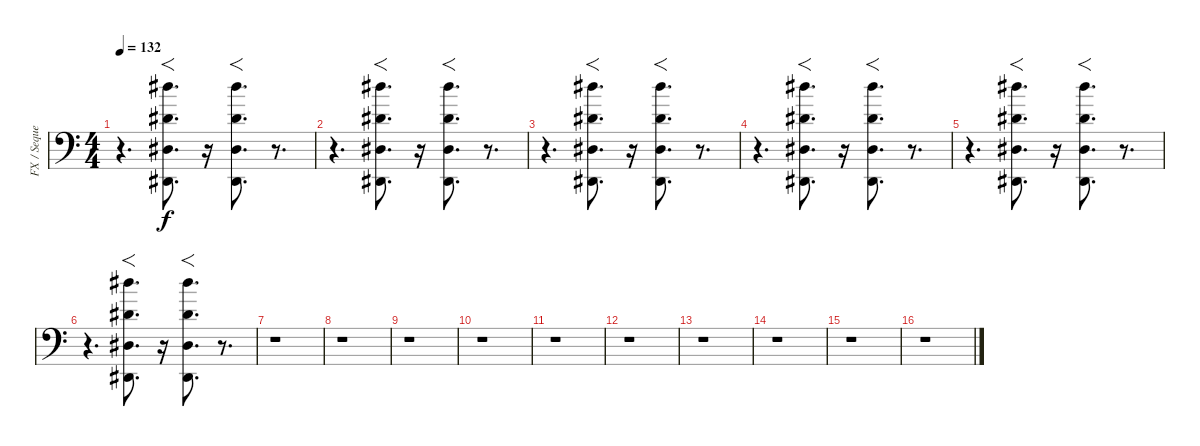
\track ("FX / Sequencer II" "FX / Seque") {instrument reversecymbal}
\staff {score}
\tuning (Eb3 Bb2 Gb2 Db2 Ab1 Eb1) {hide}
\ts (4 4)
\tempo 132
\clef f4
\ks c
r.4{d dy f} (24.1 21.3 19.5 12.6).8{f d} r.16 (24.1 21.3 19.5 12.6).8{f d} r.8{d} |
r.4{d} (24.1 21.3 19.5 12.6).8{f d} r.16 (24.1 21.3 19.5 12.6).8{f d} r.8{d} |
r.4{d} (24.1 21.3 19.5 12.6).8{f d} r.16 (24.1 21.3 19.5 12.6).8{f d} r.8{d} |
r.4{d} (24.1 21.3 19.5 12.6).8{f d} r.16 (24.1 21.3 19.5 12.6).8{f d} r.8{d} |
r.4{d} (24.1 21.3 19.5 12.6).8{f d} r.16 (24.1 21.3 19.5 12.6).8{f d} r.8{d} |
r.4{d} (24.1 21.3 19.5 12.6).8{f d} r.16 (24.1 21.3 19.5 12.6).8{f d} r.8{d} |
r.1 |
r.1 |
r.1 |
r.1 |
r.1 |
r.1 |
r.1 |
r.1 |
r.1 |
r.1
